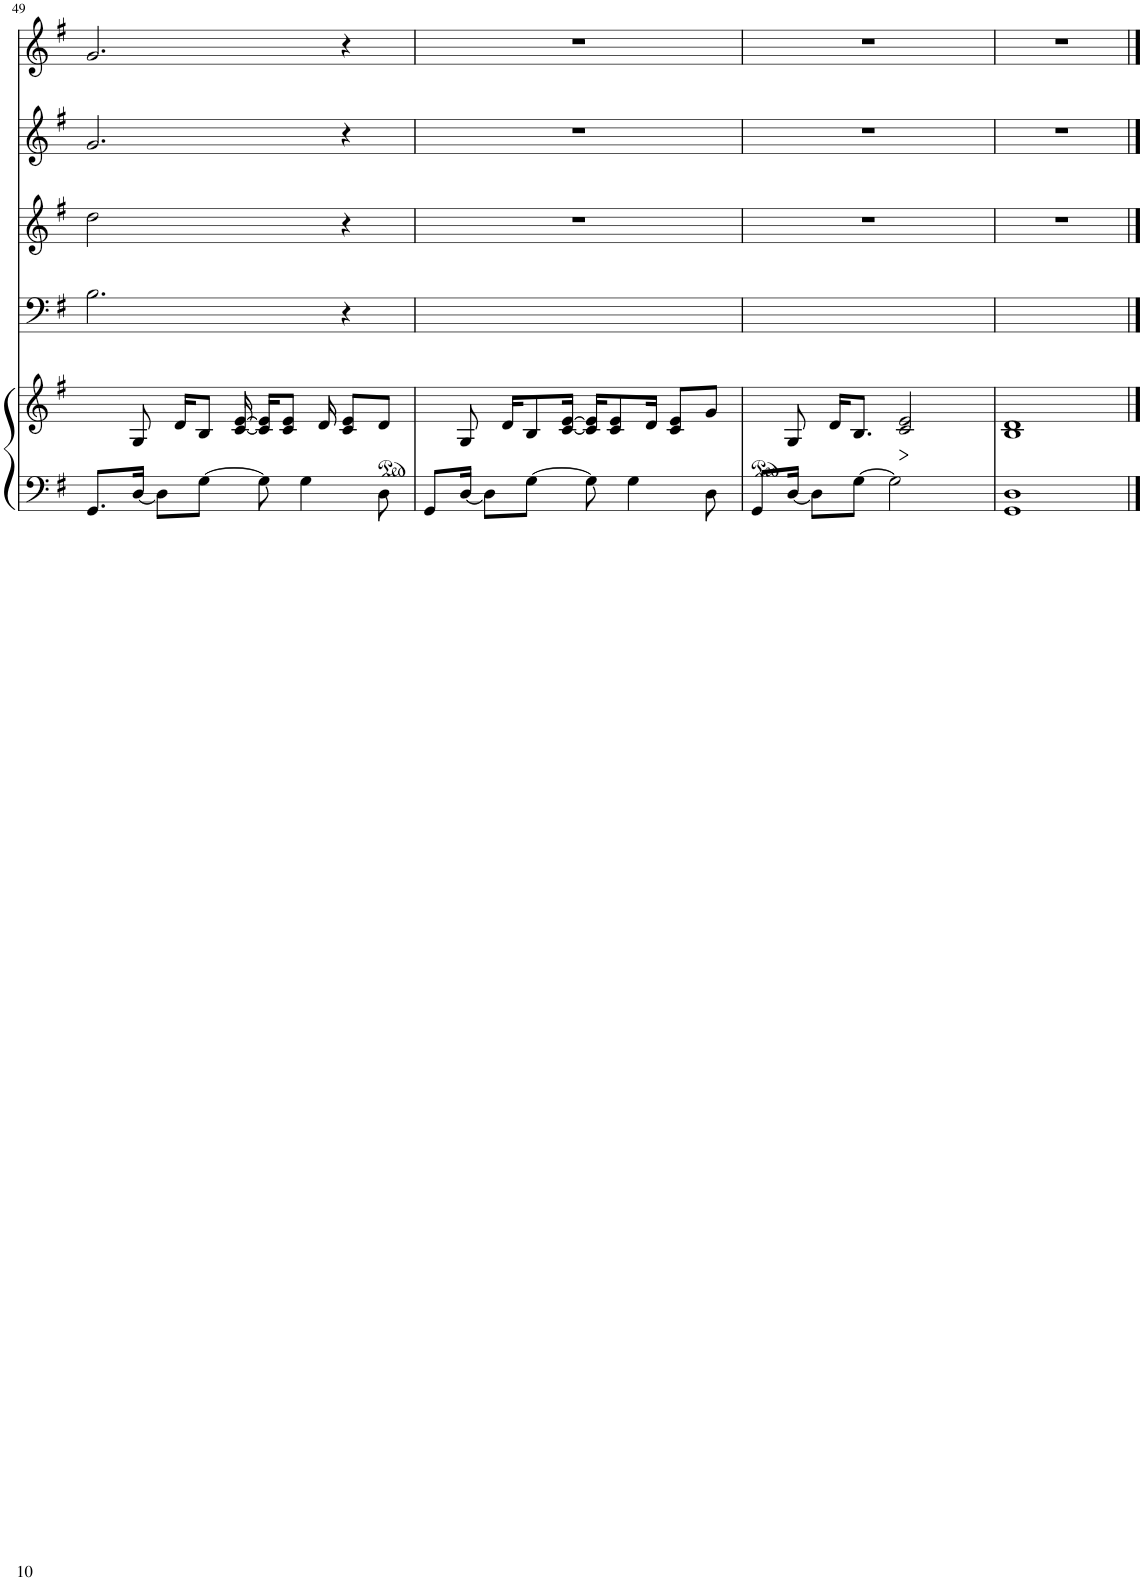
**kern	**kern	**kern	**kern	**kern	**kern
*part5	*part5	*part4	*part3	*part2	*part1
*staff6	*staff5	*staff4	*staff3	*staff2	*staff1
*I"Piano	*	*I"Voice	*I"Voice	*I"Voice	*I"Voice
*I'Pno	*	*I'V	*I'V	*I'V	*I'V
!!LO:PB:g=z
*clefF4	*clefG2	*clefF4	*clefG2	*clefG2	*clefG2
*k[f#]	*k[f#]	*k[f#]	*k[f#]	*k[f#]	*k[f#]
*M4/4	*M4/4	*M4/4	*M4/4	*M4/4	*M4/4
=49	=49	=49	=49	=49	=49
8.GG/L	8.ryy	2.B\	2dd\	2.g/	2.g/
[<16D/Jk	8G/	.	.	.	.
8D\L]	.	.	.	.	.
.	16d/KL	.	.	.	.
[>8G\J	8B/J	.	.	.	.
16ryy	[<16c/ [>16e/	.	4ryy	.	.
8G\]	16c/] 16e/]KL	.	.	.	.
.	8c/ 8e/J	.	.	.	.
4G\	.	.	.	.	.
.	16d/	16ryy	16ryy	16ryy	16ryy
.	8c/ 8e/L	8.r	8.r	8.r	8.r
[16D\	[16d/J	.	.	.	.
=50	=50	=50	=50	=50	=50
8GG/L	8ryy	1ryy	1r	1r	1r
16D\]	16d/J]	.	.	.	.
[<16D/Jk	8G/	.	.	.	.
8D\L]	.	.	.	.	.
.	16d/KL	.	.	.	.
[>8G\J	8B/	.	.	.	.
16ryy	[<16c/ [>16e/Jk	.	.	.	.
8G\]	16c/] 16e/]KL	.	.	.	.
.	8c/ 8e/	.	.	.	.
4G\	.	.	.	.	.
.	16d/Jk	.	.	.	.
.	8c/ 8e/L	.	.	.	.
8D\	8g/J	.	.	.	.
.	.	16r	16r	16r	16r
=51	=51	=51	=51	=51	=51
8GG/L	8ryy	1ryy	1r	1r	1r
[<16D/Jk	8G/	.	.	.	.
8D\L]	.	.	.	.	.
.	16d/KL	.	.	.	.
[>8G\J	8.B/J	.	.	.	.
2G\]	.	.	.	.	.
.	2c/ 2e/	.	.	.	.
16ryy	.	.	.	.	.
=52	=52	=52	=52	=52	=52
*^	*	*	*	*	*
1D	1GG	1B 1d	1ryy	1r	1r	1r
*v	*v	*	*	*	*	*
==	==	==	==	==	==
*-	*-	*-	*-	*-	*-
